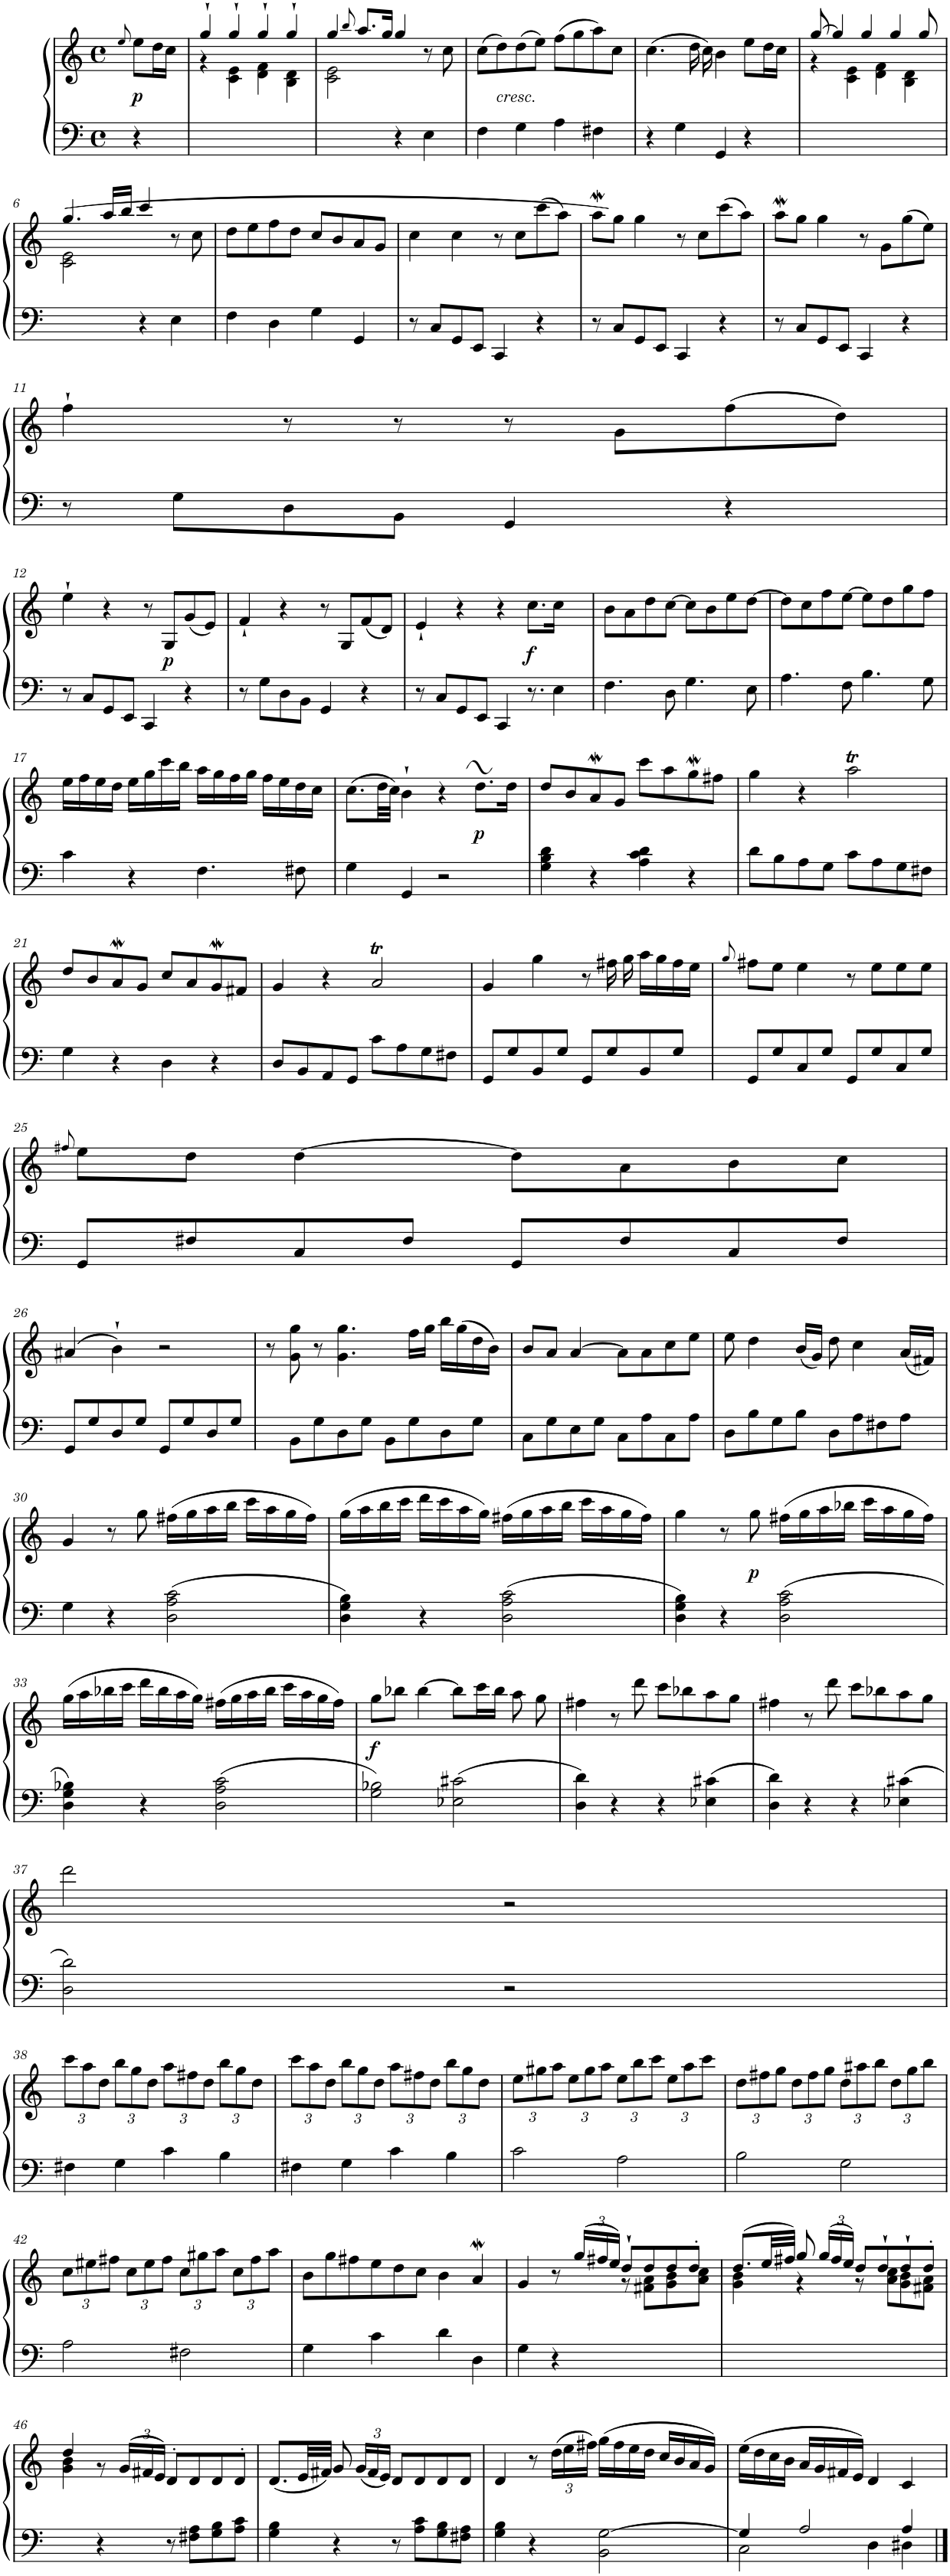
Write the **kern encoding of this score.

**kern	**kern	**dynam
*part1	*part1	*part1
*staff2	*staff1	*staff1/2
*I"Piano	*	*
*I'Pno	*	*
*clefF4	*clefG2	*
*k[]	*k[]	*
*M4/4	*M4/4	*
*met(c)	*met(c)	*
=	=	=
.	8qee/	.
!	!	!LO:DY:b
4r	8ee\L	p
.	16dd\L	.
.	16cc\JJ	.
=1	=1	=1
*	*^	*
1ryy	4gg`/	4r	.
.	4gg`/	4c\ 4e\	.
.	4gg`/	4d\ 4f\	.
.	4gg`/	4B\ 4d\	.
=2	=2	=2	=2
2ryy	4gg/	2c\ 2e\	.
.	8qbb/	.	.
.	8.aa/L	.	.
.	16gg/Jk	.	.
4r	4gg/	2ryy	.
4E\	8r	.	.
.	8cc\	.	.
*	*v	*v	*
=3	=3	=3
4F\	(>8cc\L	.
!	!LO:TX:b:i:t=cresc.	!
.	8dd\)	.
4G\	(>8dd\	.
.	8ee\J)	.
4A\	(>8ff\L	.
.	8gg\	.
4F#X\	8aa\)	.
.	8cc\J	.
=4	=4	=4
4r	(>4.cc\	.
4G\	.	.
.	16dd\	.
.	16cc\)	.
4GG/	4b\	.
4r	8ee\L	.
.	16dd\L	.
.	16cc\JJ	.
=5	=5	=5
*	*^	*
1ryy	[>8gg/	4r	.
.	4gg/]	.	.
.	.	4c\ 4e\	.
.	4gg/	.	.
.	.	4d\ 4f\	.
.	4gg/	.	.
.	.	4B\ 4d\	.
.	8gg/	.	.
!!LO:LB:g=z	!!
=6	=6	=6	=6
2ryy	[4.gg/	2c\ 2e\	.
.	16aa/LL	.	.
.	16bb/JJ	.	.
4r	4ccc/	2ryy	.
4E\	8r	.	.
.	8cc\	.	.
*	*v	*v	*
=7	=7	=7
4F\	8dd\L	.
.	8ee\	.
4D\	8ff\	.
.	8dd\J	.
4G\	8cc/L	.
.	8b/	.
4GG/	8a/	.
.	8g/J	.
=8	=8	=8
8r	4cc\	.
8C/L	.	.
8GG/	4cc\	.
8EE/J	.	.
4CC/	8r	.
.	8cc\L	.
4r	(>8ccc\	.
.	8aa\J)	.
=9	=9	=9
8r	8aaW\L	.
8C/L	8gg\J]	.
8GG/	4gg\	.
8EE/J	.	.
4CC/	8r	.
.	8cc\L	.
4r	(>8ccc\	.
.	8aa\J)	.
=10	=10	=10
8r	8aaW\L	.
8C/L	8gg\J	.
8GG/	4gg\	.
8EE/J	.	.
4CC/	8r	.
.	8g\L	.
4r	(>8gg\	.
.	8ee\J)	.
!!LO:LB:g=z
=11	=11	=11
8r	4ff`\	.
8G\L	.	.
8D\	8r	.
8BB\J	8r	.
4GG/	8r	.
.	8g\L	.
4r	(>8ff\	.
.	8dd\J)	.
!!LO:LB:g=z
=12	=12	=12
8r	4ee`\	.
8C/L	.	.
8GG/	4r	.
8EE/J	.	.
4CC/	8r	.
!	!	!LO:DY:b
.	8G/L	p
4r	(<8g/	.
.	8e/J)	.
=13	=13	=13
8r	4f`/	.
8G\L	.	.
8D\	4r	.
8BB\J	.	.
4GG/	8r	.
.	8G/L	.
4r	(<8f/	.
.	8d/J)	.
=14	=14	=14
8r	4e`/	.
8C/L	.	.
8GG/	4r	.
8EE/J	.	.
4CC/	4r	.
!	!	!LO:DY:b
8.r	8.cc\L	f
[16E\	16cc\Jk	.
8.ryy	8.ryy	.
=15	=15	=15
4.F\	8b\L	.
.	8a\	.
.	8dd\	.
8.E\]	[>8cc\J	.
.	8cc\L]	.
8D\	.	.
.	8b\	.
4.G\	.	.
.	8ee\	.
.	[>8dd\J	.
.	8.ryy	.
8E\	.	.
=16	=16	=16
4.A\	8dd\L]	.
.	8cc\	.
.	8ff\	.
8F\	[>8ee\J	.
4.B\	8ee\L]	.
.	8dd\	.
.	8gg\	.
8G\	8ff\J	.
!!LO:LB:g=z
=17	=17	=17
4c\	16ee\LL	.
.	16ff\	.
.	16ee\	.
.	16dd\JJ	.
4r	16ee\LL	.
.	16gg\	.
.	16ccc\	.
.	16bb\JJ	.
4.F\	16aa\LL	.
.	16gg\	.
.	16ff\	.
.	16gg\JJ	.
.	16ff\LL	.
.	16ee\	.
8F#X\	16dd\	.
.	16cc\JJ	.
=18	=18	=18
4G\	(>8.cc\L	.
.	32dd\LL	.
.	32cc\JJJ)	.
4GG/	4b`\	.
2r	4r	.
!	!	!LO:DY:b
.	8.dd\L	p
.	16dd\Jk	.
=19	=19	=19
4G\ 4B\ 4d\	8dd/L	.
.	8b/	.
4r	8aW/	.
.	8g/J	.
4A\ 4c\ 4d\	8ccc\L	.
.	8aa\	.
4r	8ggW\	.
.	8ff#X\J	.
=20	=20	=20
8d\L	4gg\	.
8B\	.	.
8A\	4r	.
8G\J	.	.
8c\L	2aaT\	.
8A\	.	.
8G\	.	.
8F#X\J	.	.
!!LO:LB:g=z
=21	=21	=21
4G\	8dd/L	.
.	8b/	.
4r	8aW/	.
.	8g/J	.
4D\	8cc/L	.
.	8a/	.
4r	8gW/	.
.	8f#X/J	.
=22	=22	=22
8D/L	4g/	.
8BB/	.	.
8AA/	4r	.
8GG/J	.	.
8c\L	2aT/	.
8A\	.	.
8G\	.	.
8F#X\J	.	.
=23	=23	=23
8GG/L	4g/	.
8G/	.	.
8BB/	4gg\	.
8G/J	.	.
8GG/L	8r	.
8G/	16ff#X\	.
.	16gg\	.
8BB/	16aa\LL	.
.	16gg\	.
8G/J	16ff#\	.
.	16ee\JJ	.
=24	=24	=24
.	8qgg/	.
8GG/L	8ff#X\L	.
8G/	8ee\J	.
8C/	4ee\	.
8G/J	.	.
8GG/L	8r	.
8G/	8ee\L	.
8C/	8ee\	.
8G/J	8ee\J	.
!!LO:LB:g=z
=25	=25	=25
.	8qff#X/	.
8GG/L	8ee\L	.
8F#X/	8dd\J	.
8C/	[>4dd\	.
8F#/J	.	.
8GG/L	8dd\L]	.
8F#/	8a\	.
8C/	8b\	.
8F#/J	8cc\J	.
!!LO:LB:g=z
=26	=26	=26
8GG/L	(>4a#X/	.
8G/	.	.
8D/	4b`\)	.
8G/J	.	.
8GG/L	2r	.
8G/	.	.
8D/	.	.
8G/J	.	.
=27	=27	=27
8ryy	8r	.
8BB\L	8g\ 8gg\	.
8G\	8r	.
8D\	4.g\ 4.gg\	.
8G\J	.	.
8BB\L	.	.
8G\	16ff\LL	.
.	16gg\JJ	.
8D\	16bb\LL	.
.	(>16gg\	.
8G\J	16dd\	.
.	16b\JJ)	.
=28	=28	=28
8C\L	8b/L	.
8G\	8a/J	.
8E\	[>4a/	.
8G\J	.	.
8C\L	8a\L]	.
8A\	8a\	.
8C\	8cc\	.
8A\J	8ee\J	.
=29	=29	=29
8D\L	8ee\	.
8B\	4dd\	.
8G\	.	.
8B\J	(<16b/LL	.
.	16g/JJ)	.
8D\L	8dd\	.
8A\	4cc\	.
8F#X\	.	.
8A\J	(<16a/LL	.
.	16f#X/JJ)	.
!!LO:LB:g=z
=30	=30	=30
4G\	4g/	.
4r	8r	.
.	8gg\	.
2D\ 2A\ 2c\	(>16ff#X\LL	.
.	16gg\	.
.	16aa\	.
.	16bb\JJ	.
.	16ccc\LL	.
.	16aa\	.
.	16gg\	.
.	16ff#\JJ)	.
=31	=31	=31
4D\ 4G\ 4B\	(>16gg\LL	.
.	16aa\	.
.	16bb\	.
.	16ccc\JJ	.
4r	16ddd\LL	.
.	16ccc\	.
.	16aa\	.
.	16gg\JJ)	.
2D\ 2A\ 2c\	(>16ff#X\LL	.
.	16gg\	.
.	16aa\	.
.	16bb\JJ	.
.	16ccc\LL	.
.	16aa\	.
.	16gg\	.
.	16ff#\JJ)	.
=32	=32	=32
4D\ 4G\ 4B\	4gg\	.
4r	8r	.
!	!	!LO:DY:b
.	8gg\	p
2D\ 2A\ 2c\	(>16ff#X\LL	.
.	16gg\	.
.	16aa\	.
.	16bb-X\JJ	.
.	16ccc\LL	.
.	16aa\	.
.	16gg\	.
.	16ff#\JJ)	.
!!LO:LB:g=z
=33	=33	=33
4D\ 4G\ 4B-X\	(>16gg\LL	.
.	16aa\	.
.	16bb-X\	.
.	16ccc\JJ	.
4r	16ddd\LL	.
.	16bb-\	.
.	16aa\	.
.	16gg\JJ)	.
2D\ 2A\ 2c\	(>16ff#X\LL	.
.	16gg\	.
.	16aa\	.
.	16bb-\JJ	.
.	16ccc\LL	.
.	16aa\	.
.	16gg\	.
.	16ff#\JJ)	.
=34	=34	=34
!	!	!LO:DY:b
2G\ 2B-X\	8gg\L	f
.	8bb-X\J	.
.	[>4bb-\	.
2E-X\ 2c#X\	8bb-\L]	.
.	16ccc\L	.
.	16bb-\JJ	.
.	8aa\	.
.	8gg\	.
=35	=35	=35
4D\ 4d\	4ff#X\	.
4r	8r	.
.	8ddd\	.
4r	8ccc\L	.
.	8bb-X\	.
4E-X\ 4c#X\	8aa\	.
.	8gg\J	.
=36	=36	=36
4D\ 4d\	4ff#X\	.
4r	8r	.
.	8ddd\	.
4r	8ccc\L	.
.	8bb-X\	.
4E-X\ 4c#X\	8aa\	.
.	8gg\J	.
!!LO:LB:g=z
=37	=37	=37
2D\ 2d\	2ddd\	.
2r	2r	.
!!LO:LB:g=z
=38	=38	=38
*	*Xbrackettup	*
4F#X\	12ccc\L	.
.	12aa\	.
.	12dd\J	.
4G\	12bb\L	.
.	12gg\	.
.	12dd\J	.
4c\	12aa\L	.
.	12ff#X\	.
.	12dd\J	.
4B\	12bb\L	.
.	12gg\	.
.	12dd\J	.
=39	=39	=39
4F#X\	12ccc\L	.
.	12aa\	.
.	12dd\J	.
4G\	12bb\L	.
.	12gg\	.
.	12dd\J	.
4c\	12aa\L	.
.	12ff#X\	.
.	12dd\J	.
4B\	12bb\L	.
.	12gg\	.
.	12dd\J	.
=40	=40	=40
2c\	12ee\L	.
.	12gg#X\	.
.	12aa\J	.
.	12ee\L	.
.	12gg#\	.
.	12aa\J	.
2A\	12ee\L	.
.	12bb\	.
.	12ccc\J	.
.	12ee\L	.
.	12aa\	.
.	12ccc\J	.
=41	=41	=41
2B\	12dd\L	.
.	12ff#X\	.
.	12gg\J	.
.	12dd\L	.
.	12ff#\	.
.	12gg\J	.
2G\	12dd\L	.
.	12aa#X\	.
.	12bb\J	.
.	12dd\L	.
.	12gg\	.
.	12bb\J	.
!!LO:LB:g=z
=42	=42	=42
2A\	12cc\L	.
.	12ee#X\	.
.	12ff#X\J	.
.	12cc\L	.
.	12ee#\	.
.	12ff#\J	.
2F#X\	12cc\L	.
.	12gg#X\	.
.	12aa\J	.
.	12cc\L	.
.	12ff#\	.
.	12aa\J	.
=43	=43	=43
4G\	8b\L	.
.	8gg\	.
8ryy	8ff#X\	.
4c\	8ee\	.
.	8dd\	.
8ryy	8cc\J	.
4d\	4b\	.
4D\	4aW/	.
=44	=44	=44
*	*^	*
4G\	4g/	2ryy	.
4r	8r	.	.
.	(>24gg/LL	.	.
.	24ff#X/	.	.
.	24ee/JJ)	.	.
2ryy	8dd`/L	8r	.
.	8dd/	8f#X\ 8a\L	.
.	8dd/	8g\ 8b\	.
.	8dd'/J	8a\ 8cc\J	.
=45	=45	=45	=45
1ryy	(>8.dd/L	4g\ 4b\	.
.	32ee/LL	.	.
.	32ff#X/JJJ)	.	.
.	8gg/	4r	.
.	(>24gg/LL	.	.
.	24ff#/	.	.
.	24ee/JJ)	.	.
.	8dd/L	8r	.
.	8dd`/	8a\ 8cc\L	.
.	8dd`/	8g\ 8b\	.
.	8dd'/J	8f#X\ 8a\J	.
!!LO:LB:g=z	!!
=46	=46	=46	=46
4ryy	4dd/	4g\ 4b\	.
4r	2.ryy	8r	.
.	.	(>24g/LL	.
.	.	24f#X/	.
.	.	24e/JJ)	.
8r	.	8d'/L	.
8F#X\ 8A\L	.	8d/	.
8G\ 8B\	.	8d/	.
8A\ 8c\J	.	8d'/J	.
*	*v	*v	*
=47	=47	=47
4G\ 4B\	(<8.d/L	.
.	32e/LL	.
.	32f#X/JJJ)	.
4r	8g/	.
.	(<24g/LL	.
.	24f#/	.
.	24e/JJ)	.
8r	8d/L	.
8A\ 8c\L	8d/	.
8G\ 8B\	8d/	.
8F#X\ 8A\J	8d/J	.
=48	=48	=48
4G\ 4B\	4d/	.
4r	8r	.
.	(>24dd\LL	.
.	24ee\	.
.	24ff#X\JJ)	.
2BB\ [>2G\	(>16gg\LL	.
.	16ff#\	.
.	16ee\	.
.	16dd\JJ	.
.	16cc/LL	.
.	16b/	.
.	16a/	.
.	16g/JJ)	.
=49	=49	=49
*^	*	*
4G/]	2C\	(>16ee\LL	.
.	.	16dd\	.
.	.	16cc\	.
.	.	16b\JJ	.
2A/	.	16a/LL	.
.	.	16g/	.
.	.	16f#X/	.
.	.	16e/JJ)	.
.	4D\	4d/	.
4A/	4D#X\	4c/	.
*v	*v	*	*
=	=	=
*-	*-	*-
